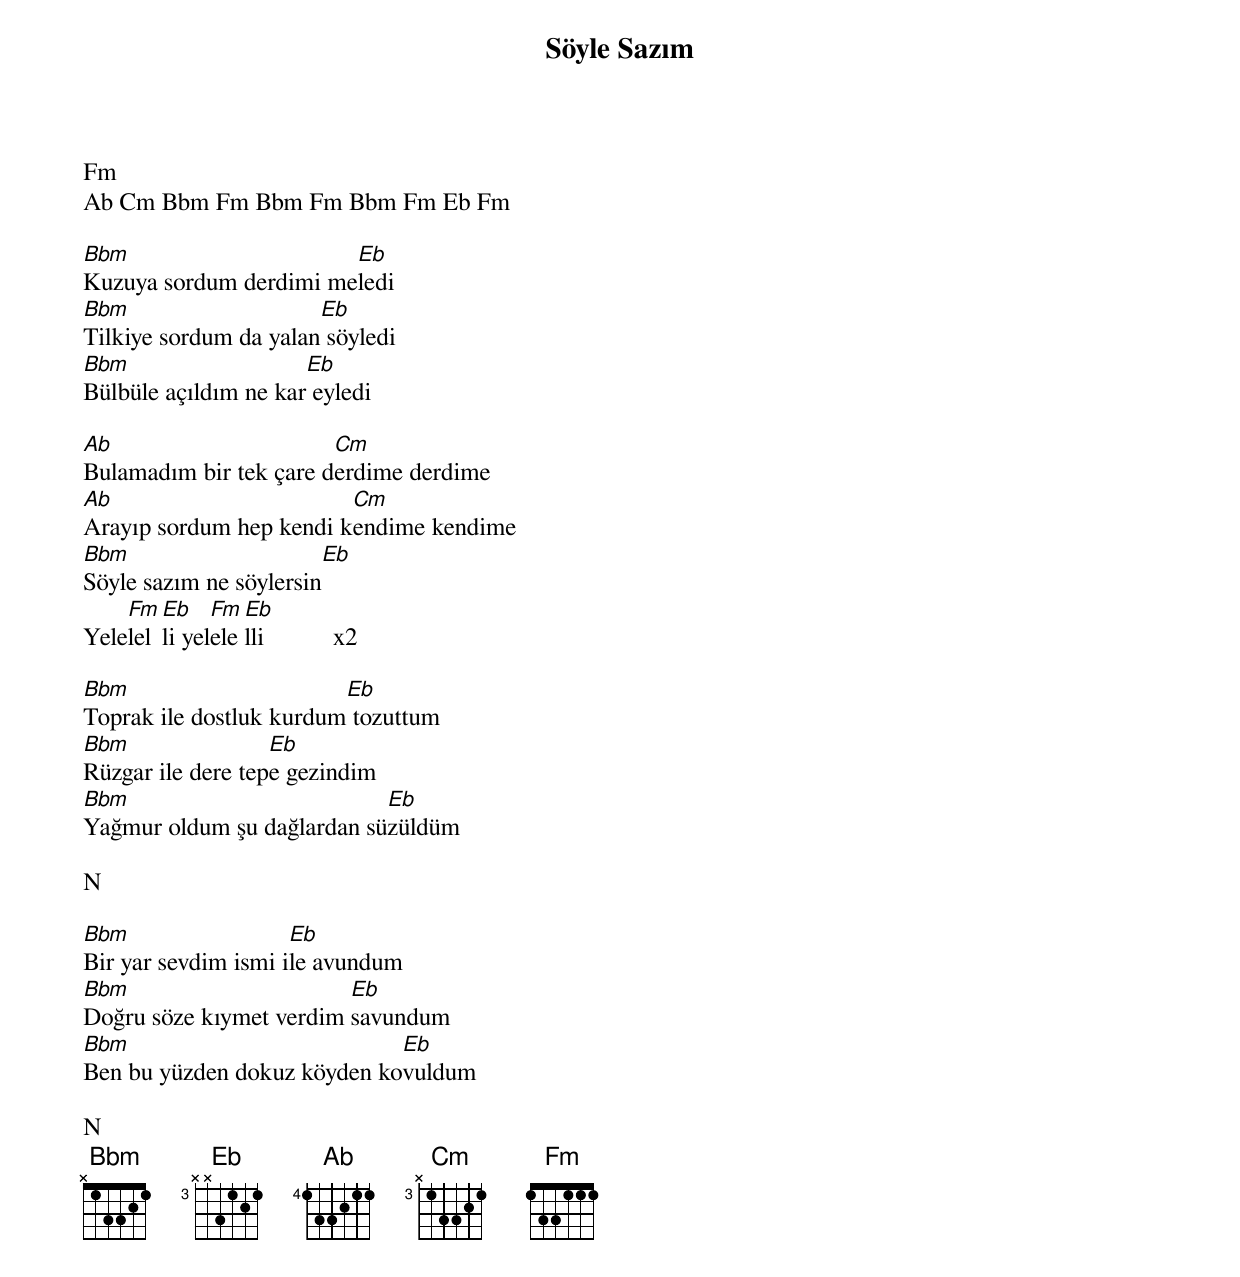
{title: Söyle Sazım}
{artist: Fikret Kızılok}

Fm
Ab Cm Bbm Fm Bbm Fm Bbm Fm Eb Fm

Bbm                     Eb
Kuzuya sordum derdimi meledi
Bbm                    Eb
Tilkiye sordum da yalan söyledi
Bbm                   Eb
Bülbüle açıldım ne kar eyledi

Ab                      Cm
Bulamadım bir tek çare derdime derdime
Ab                       Cm
Arayıp sordum hep kendi kendime kendime
Bbm                     Eb
Söyle sazım ne söylersin
    Fm Eb    Fm Eb
Yelelelli yelelelli           x2

Bbm                      Eb
Toprak ile dostluk kurdum tozuttum
Bbm                Eb
Rüzgar ile dere tepe gezindim
Bbm                         Eb
Yağmur oldum şu dağlardan süzüldüm

N

Bbm                  Eb
Bir yar sevdim ismi ile avundum
Bbm                      Eb
Doğru söze kıymet verdim savundum
Bbm                          Eb
Ben bu yüzden dokuz köyden kovuldum

N
